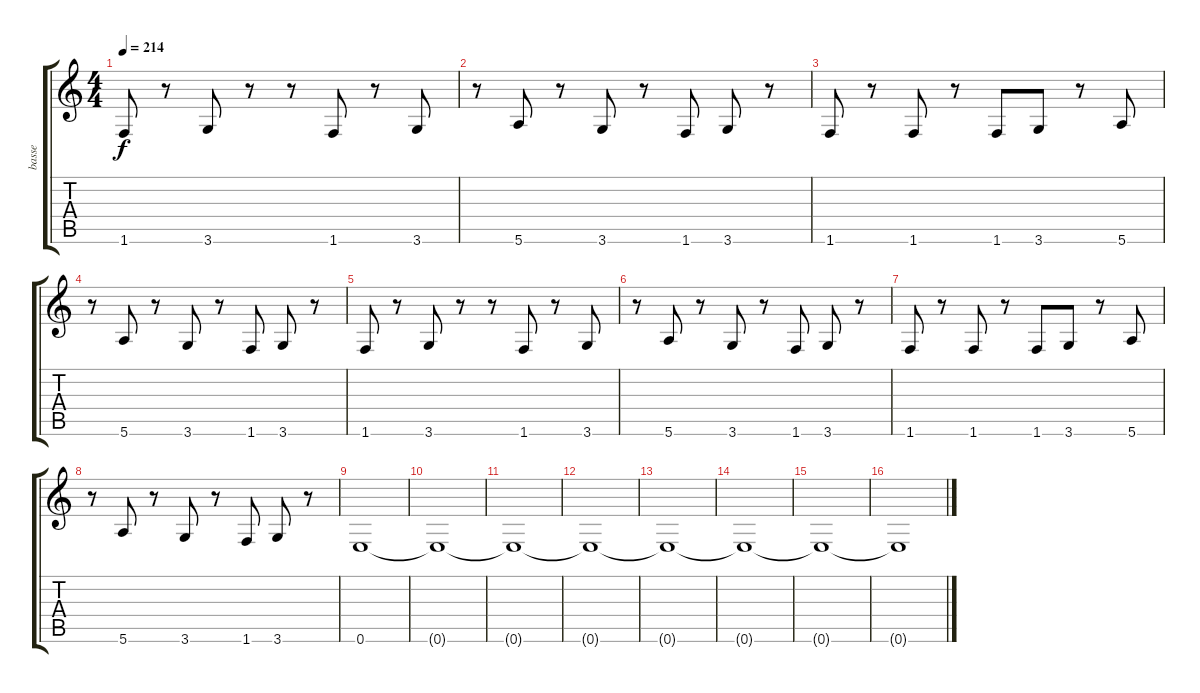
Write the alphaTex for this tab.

\track ("basse" "basse") {instrument slapbass1}
\staff {score tabs}
\tuning (E4 B3 G3 D3 A2 E2) {hide}
\ts (4 4)
\tempo 214
\clef g2
\ks c
1.6.8{dy f} r.8 3.6.8 r.8 r.8 1.6.8 r.8 3.6.8 |
r.8 5.6.8 r.8 3.6.8 r.8 1.6.8 3.6.8 r.8 |
1.6.8 r.8 1.6.8 r.8 1.6.8 3.6.8 r.8 5.6.8 |
r.8 5.6.8 r.8 3.6.8 r.8 1.6.8 3.6.8 r.8 |
1.6.8 r.8 3.6.8 r.8 r.8 1.6.8 r.8 3.6.8 |
r.8 5.6.8 r.8 3.6.8 r.8 1.6.8 3.6.8 r.8 |
1.6.8 r.8 1.6.8 r.8 1.6.8 3.6.8 r.8 5.6.8 |
r.8 5.6.8 r.8 3.6.8 r.8 1.6.8 3.6.8 r.8 |
0.6.1 |
0.6{t}.1 |
0.6{t}.1 |
0.6{t}.1 |
0.6{t}.1 |
0.6{t}.1 |
0.6{t}.1 |
0.6{t}.1
